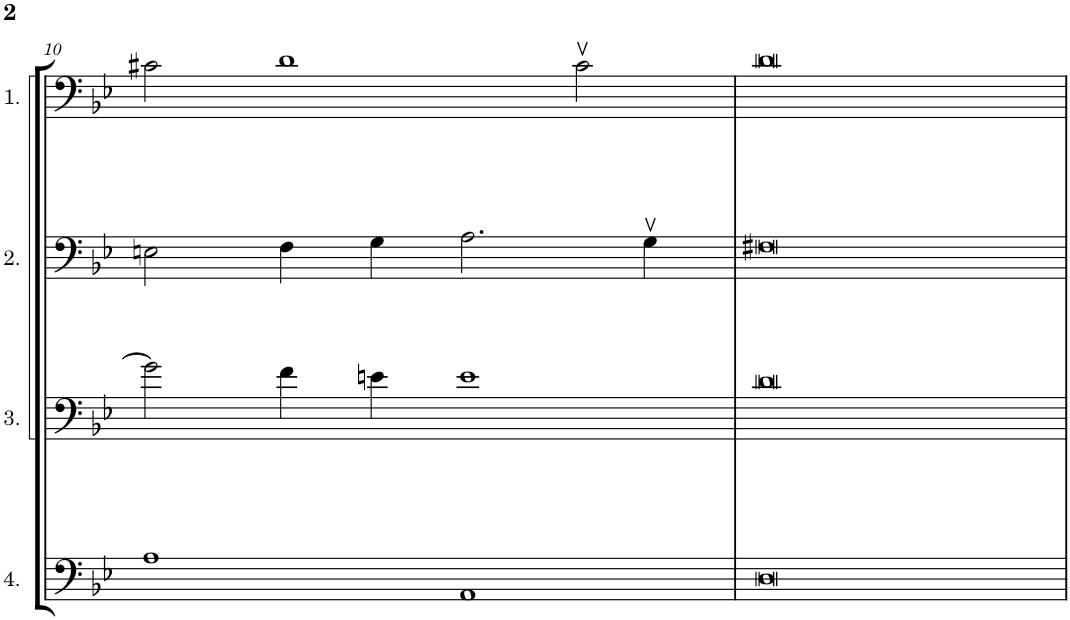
**kern	**kern	**kern	**kern
*part4	*part3	*part2	*part1
*staff4	*staff3	*staff2	*staff1
*I"Cello 4	*I"Cello 3	*I"Cello 2	*I"Cello 1
!!LO:PB:g=z
*clefF4	*clefF4	*clefF4	*clefF4
*k[b-e-]	*k[b-e-]	*k[b-e-]	*k[b-e-]
*M4/2	*M4/2	*M4/2	*M4/2
=10	=10	=10	=10
1A	2g\]	2En\	2c#X\
.	4f\	4F\	1d
.	4en\	4G\	.
1AA	1e	2.A\	.
.	.	.	2c#v\
.	.	4Gv\	.
=11	=11	=11	=11
0D	0d	0F#X	0d
=	=	=	=
*-	*-	*-	*-
